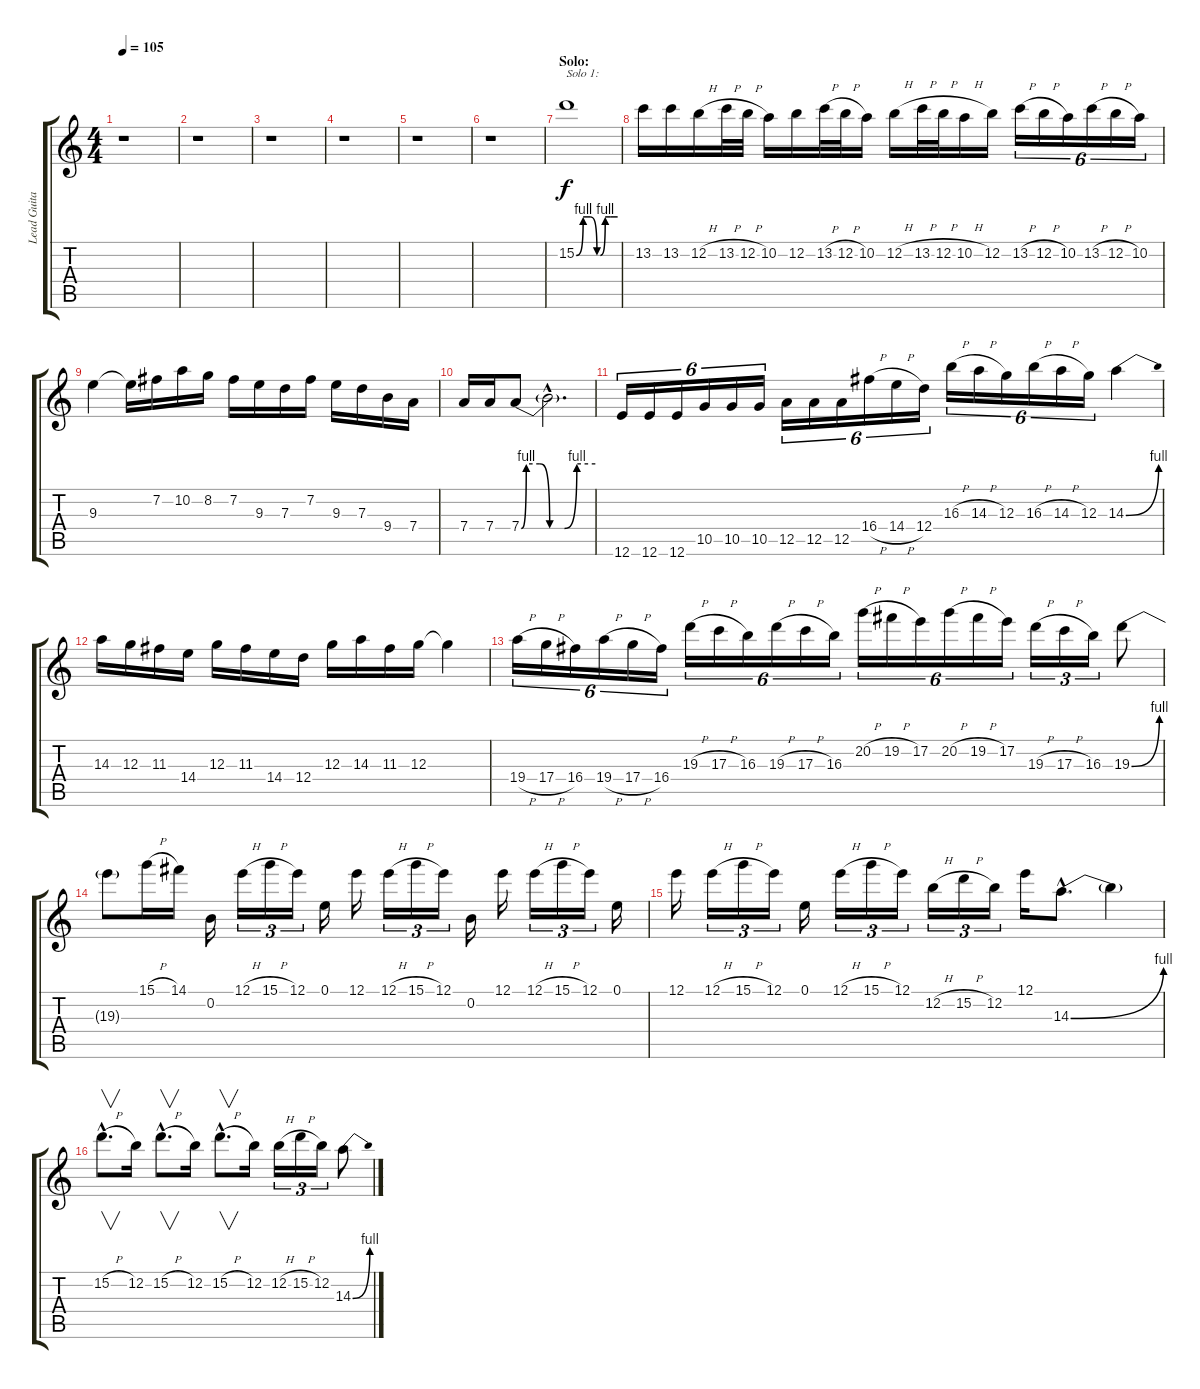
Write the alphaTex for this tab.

\track ("Lead Guitar" "Lead Guita") {instrument overdrivenguitar}
\staff {score tabs}
\tuning (E4 B3 G3 D3 A2 E2) {hide}
\ts (4 4)
\tempo 105
\clef g2
\ks c
r.1{dy f} |
r.1 |
r.1 |
r.1 |
r.1 |
r.1 |
\section ("" "Solo:")
15.2{be (custom 0 0 10 4 20 4 30 0 35 0 42 4 50 4 60 4)}.1{txt "Solo 1:"} |
13.2.16 13.2.16 12.2{h}.16 13.2{h}.32 12.2{h}.32 10.2.16 12.2.16 13.2{h}.32 12.2{h}.32 10.2.16 12.2{h}.16 13.2{h}.32 12.2{h}.32 10.2{h}.16 12.2.16 13.2{h}.16{tu (6 4)} 12.2{h}.16{tu (6 4)} 10.2.16{tu (6 4)} 13.2{h}.16{tu (6 4)} 12.2{h}.16{tu (6 4)} 10.2.16{tu (6 4)} |
9.3.4 9.3{t}.16 7.2.16 10.2.16 8.2.16 7.2.16 9.3.16 7.3.16 7.2.16 9.3.16 7.3.16 9.4.16 7.4.16 |
7.4.16 7.4.16 7.4{be (custom 0 0 4 4 15 4 23 0 35 0 45 4 60 4)}.8 7.4{hac t}.2{d} |
12.6.16{tu (6 4)} 12.6.16{tu (6 4)} 12.6.16{tu (6 4)} 10.5.16{tu (6 4)} 10.5.16{tu (6 4)} 10.5.16{tu (6 4)} 12.5.16{tu (6 4)} 12.5.16{tu (6 4)} 12.5.16{tu (6 4)} 16.4{h}.16{tu (6 4)} 14.4{h}.16{tu (6 4)} 12.4.16{tu (6 4)} 16.3{h}.16{tu (6 4)} 14.3{h}.16{tu (6 4)} 12.3.16{tu (6 4)} 16.3{h}.16{tu (6 4)} 14.3{h}.16{tu (6 4)} 12.3.16{tu (6 4)} 14.3{be (bend 0 0 60 4)}.4 |
14.3.16 12.3.16 11.3.16 14.4.16 12.3.16 11.3.16 14.4.16 12.4.16 12.3.16 14.3.16 11.3.16 12.3.16 12.3{t}.4 |
19.4{h}.16{tu (6 4)} 17.4{h}.16{tu (6 4)} 16.4.16{tu (6 4)} 19.4{h}.16{tu (6 4)} 17.4{h}.16{tu (6 4)} 16.4.16{tu (6 4)} 19.3{h}.16{tu (6 4)} 17.3{h}.16{tu (6 4)} 16.3.16{tu (6 4)} 19.3{h}.16{tu (6 4)} 17.3{h}.16{tu (6 4)} 16.3.16{tu (6 4)} 20.2{h}.16{tu (6 4)} 19.2{h}.16{tu (6 4)} 17.2.16{tu (6 4)} 20.2{h}.16{tu (6 4)} 19.2{h}.16{tu (6 4)} 17.2.16{tu (6 4)} 19.3{h}.16{tu (3 2)} 17.3{h}.16{tu (3 2)} 16.3.16{tu (3 2)} 19.3{be (bend 0 0 60 4)}.8 |
19.3{t}.8 15.1{h}.16 14.1.16 0.2.16 12.1{h}.16{tu (3 2)} 15.1{h}.16{tu (3 2)} 12.1.16{tu (3 2)} 0.1.16 12.1.16 12.1{h}.16{tu (3 2)} 15.1{h}.16{tu (3 2)} 12.1.16{tu (3 2)} 0.2.16 12.1.16 12.1{h}.16{tu (3 2)} 15.1{h}.16{tu (3 2)} 12.1.16{tu (3 2)} 0.1.16 |
12.1.16 12.1{h}.16{tu (3 2)} 15.1{h}.16{tu (3 2)} 12.1.16{tu (3 2)} 0.1.16 12.1{h}.16{tu (3 2)} 15.1{h}.16{tu (3 2)} 12.1.16{tu (3 2)} 12.2{h}.16{tu (3 2)} 15.2{h}.16{tu (3 2)} 12.2.16{tu (3 2)} 12.1.16 14.3{be (bend 0 0 60 4) hac}.8{d} 14.3{t}.4 |
15.2{h hac}.8{v d} 12.2.16 15.2{h hac}.8{v d} 12.2.16 15.2{h hac}.8{v d} 12.2.16 12.2{h}.16{tu (3 2)} 15.2{h}.16{tu (3 2)} 12.2.16{tu (3 2)} 14.3{be (bend 0 0 60 4)}.8
